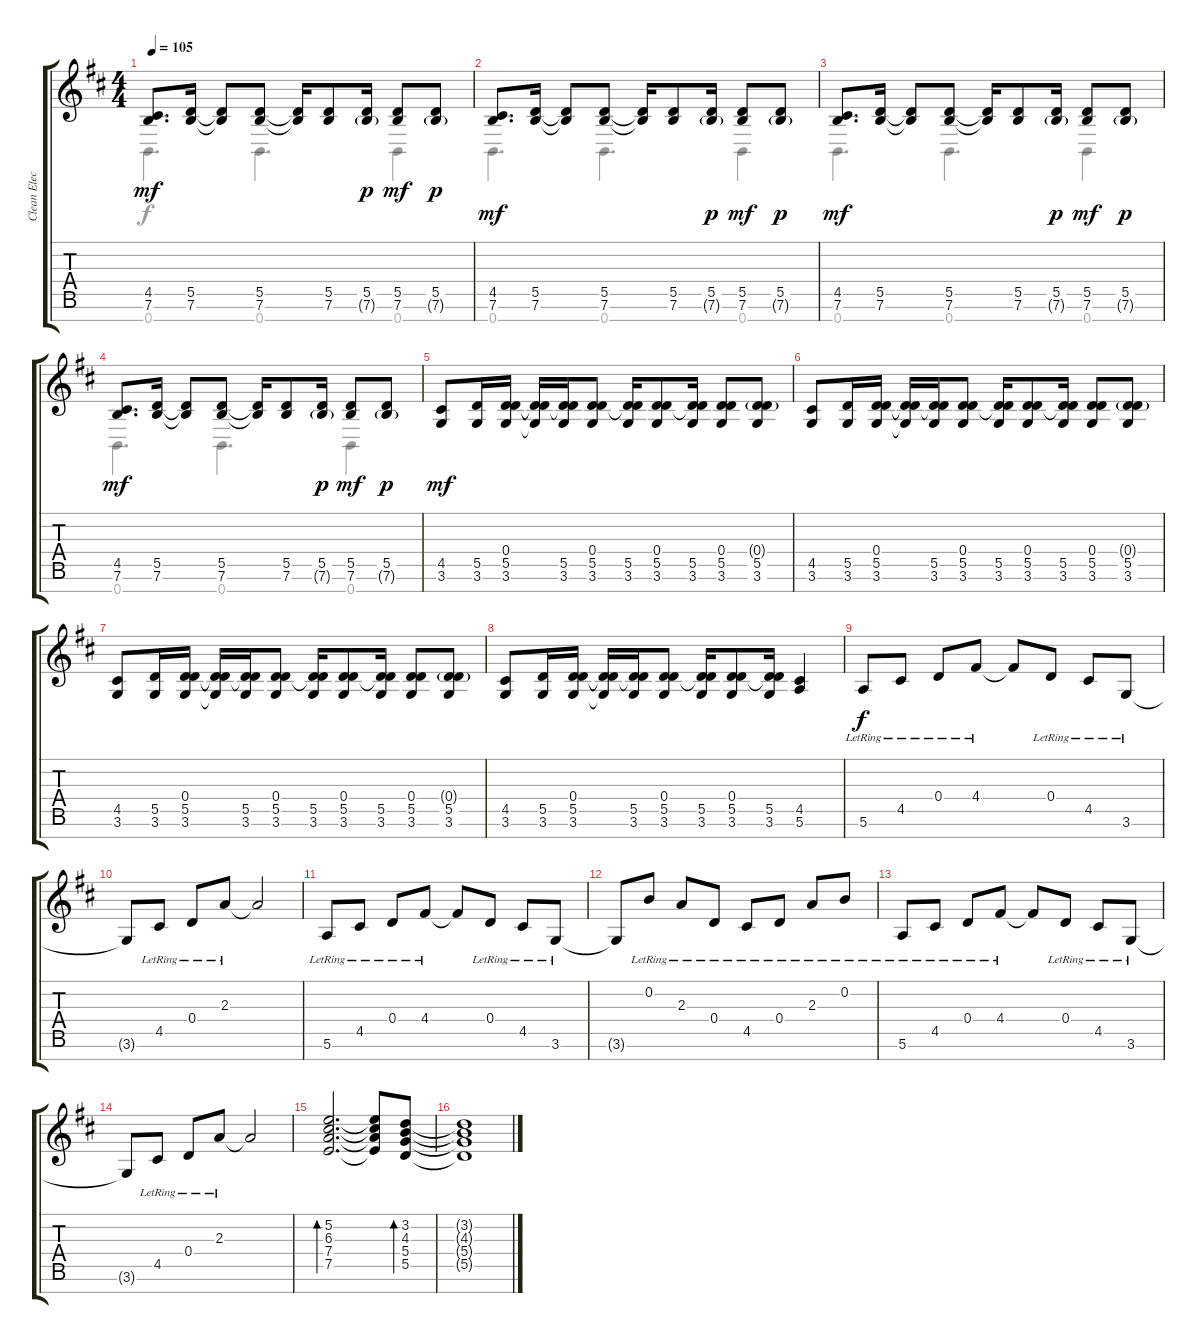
\track ("Clean Electric" "Clean Elec") {instrument acousticguitarsteel}
\staff {score tabs}
\tuning (E4 B3 G3 D3 A2 E2 B1) {hide}
\voice
\ts (4 4)
\tempo 105
\clef g2
\ks d
(4.5 7.6).8{d dy mf} (5.5 7.6).16 (5.5{t} 7.6{t}).8 (5.5 7.6).8 (5.5{t} 7.6{t}).16 (5.5 7.6).8 (5.5 7.6{g}).16{dy p} (5.5 7.6).8{dy mf} (5.5 7.6{g}).8{dy p} |
(4.5 7.6).8{d dy mf} (5.5 7.6).16 (5.5{t} 7.6{t}).8 (5.5 7.6).8 (5.5{t} 7.6{t}).16 (5.5 7.6).8 (5.5 7.6{g}).16{dy p} (5.5 7.6).8{dy mf} (5.5 7.6{g}).8{dy p} |
(4.5 7.6).8{d dy mf} (5.5 7.6).16 (5.5{t} 7.6{t}).8 (5.5 7.6).8 (5.5{t} 7.6{t}).16 (5.5 7.6).8 (5.5 7.6{g}).16{dy p} (5.5 7.6).8{dy mf} (5.5 7.6{g}).8{dy p} |
(4.5 7.6).8{d dy mf} (5.5 7.6).16 (5.5{t} 7.6{t}).8 (5.5 7.6).8 (5.5{t} 7.6{t}).16 (5.5 7.6).8 (5.5 7.6{g}).16{dy p} (5.5 7.6).8{dy mf} (5.5 7.6{g}).8{dy p} |
(4.5 3.6).8{dy mf} (5.5 3.6).16 (0.4 5.5 3.6).16 (0.4{t} 5.5{t} 3.6{t}).16 (0.4{t} 5.5 3.6).16 (0.4 5.5 3.6).8 (0.4{t} 5.5 3.6).16 (0.4 5.5 3.6).8 (0.4{t} 5.5 3.6).16 (0.4 5.5 3.6).8 (0.4{g} 5.5 3.6).8 |
(4.5 3.6).8 (5.5 3.6).16 (0.4 5.5 3.6).16 (0.4{t} 5.5{t} 3.6{t}).16 (0.4{t} 5.5 3.6).16 (0.4 5.5 3.6).8 (0.4{t} 5.5 3.6).16 (0.4 5.5 3.6).8 (0.4{t} 5.5 3.6).16 (0.4 5.5 3.6).8 (0.4{g} 5.5 3.6).8 |
(4.5 3.6).8 (5.5 3.6).16 (0.4 5.5 3.6).16 (0.4{t} 5.5{t} 3.6{t}).16 (0.4{t} 5.5 3.6).16 (0.4 5.5 3.6).8 (0.4{t} 5.5 3.6).16 (0.4 5.5 3.6).8 (0.4{t} 5.5 3.6).16 (0.4 5.5 3.6).8 (0.4{g} 5.5 3.6).8 |
(4.5 3.6).8 (5.5 3.6).16 (0.4 5.5 3.6).16 (0.4{t} 5.5{t} 3.6{t}).16 (0.4{t} 5.5 3.6).16 (0.4 5.5 3.6).8 (0.4{t} 5.5 3.6).16 (0.4 5.5 3.6).8 (0.4{t} 5.5 3.6).16 (4.5 5.6).4 |
5.6{lr}.8{dy f} 4.5{lr}.8 0.4{lr}.8 4.4{lr}.8 4.4{t}.8 0.4{lr}.8 4.5{lr}.8 3.6{lr}.8 |
3.6{t}.8 4.5{lr}.8 0.4{lr}.8 2.3{lr}.8 2.3{t}.2 |
5.6{lr}.8 4.5{lr}.8 0.4{lr}.8 4.4{lr}.8 4.4{t}.8 0.4{lr}.8 4.5{lr}.8 3.6{lr}.8 |
3.6{t}.8 0.2{lr}.8 2.3{lr}.8 0.4{lr}.8 4.5{lr}.8 0.4{lr}.8 2.3{lr}.8 0.2{lr}.8 |
5.6{lr}.8 4.5{lr}.8 0.4{lr}.8 4.4{lr}.8 4.4{t}.8 0.4{lr}.8 4.5{lr}.8 3.6{lr}.8 |
3.6{t}.8 4.5{lr}.8 0.4{lr}.8 2.3{lr}.8 2.3{t}.2 |
(5.2 6.3 7.4 7.5).2{d bd 240} (5.2{t} 6.3{t} 7.4{t} 7.5{t}).8 (3.2 4.3 5.4 5.5).8{bd 240} |
(3.2{t} 4.3{t} 5.4{t} 5.5{t}).1
\voice
\clef g2
\ottava regular
\simile none
\ks d
0.7.4{d dy f} 0.7.4{d} 0.7.4 |
0.7.4{d} 0.7.4{d} 0.7.4 |
0.7.4{d} 0.7.4{d} 0.7.4 |
0.7.4{d} 0.7.4{d} 0.7.4 |
|
|
|
|
|
|
|
|
|
|
|
